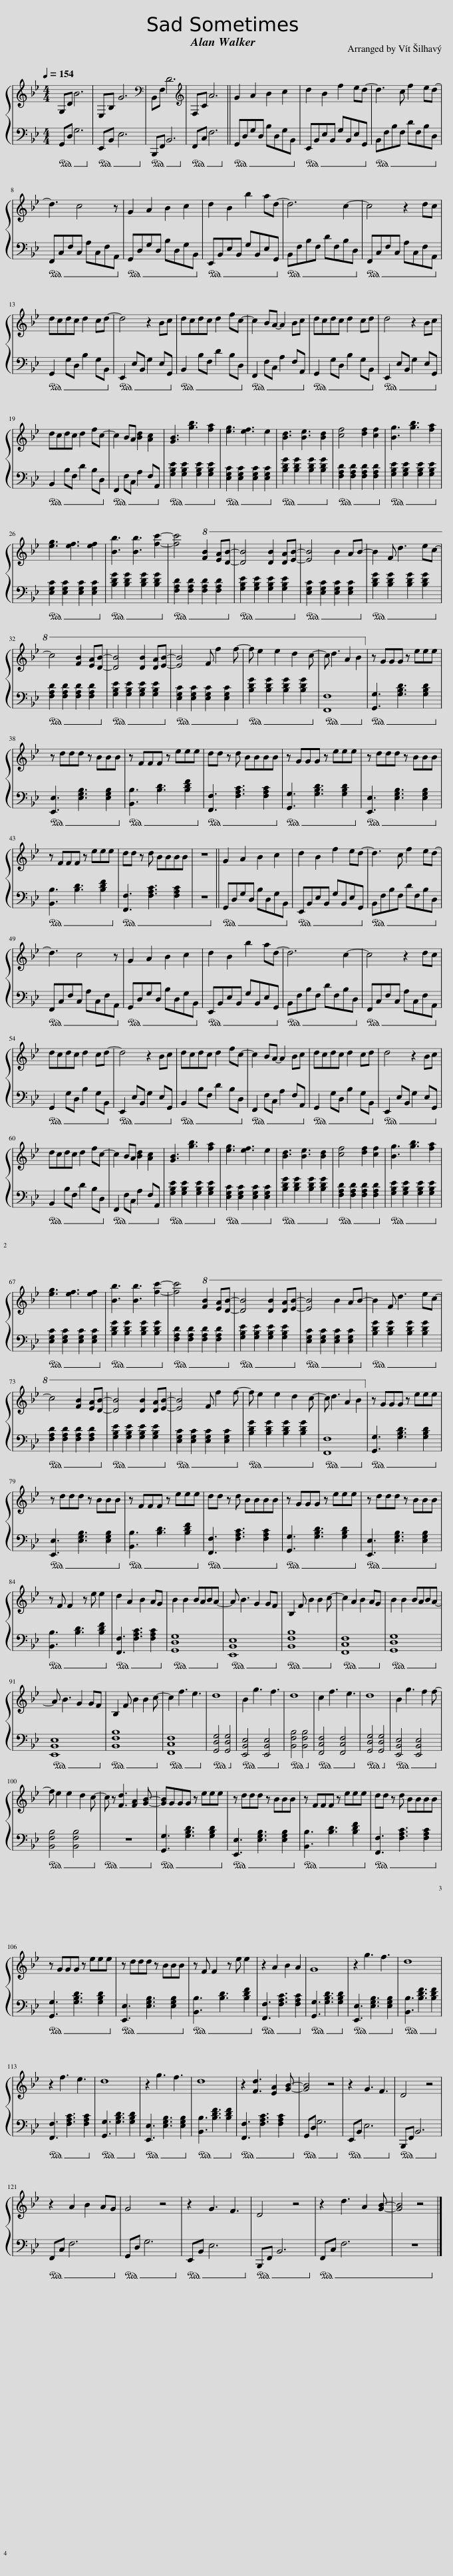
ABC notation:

X:1
%%score { 1 | 2 }
L:1/8
Q:1/4=154
M:4/4
I:linebreak $
K:Bb
V:1 treble
V:2 bass
V:1
 G,D B6 | E,B, G6 |[K:bass] B,,F, D6 |[K:treble] F,C A6 || G2 A2 B2 c2 | %5
 d2 B2 f2 ed- | d3 c f2 ed- |$ d3 c4 z | G2 A2 B2 c2 | d2 B2 b2 ad- | %10
 d6 c2- | c4 z2 dc |$ dcdc d2 cd- | d4 z2 Bc | dcdc d2 fc- | %15
 c2 BA- A2 Bc | dcdc d2 cd | d4 z2 Bc |$ dcdc d2 fc- | c2 BA [Bd]2 [Ac]2 | %20
 [GB]3 [gb]3 [fa]2 | [eg]3 [ef]3 e2 | [Bd]3 [Be]3 [Bd]2 | [cf]4 [df]2 [cf]2 | [Bg]3 [gb]3 [fa]2 |$ %25
 [eg]3 [ef]3 [ef]2 | [Bb]3 [Bb]3 [fc']2- | [fc']4!8va(! [fb]2 [ea][db]- | [db]4 [db]2 [da][eb]- | [eb]4 b2 ab- | %30
 b2 f d'3 e'c'- |$ c'4 [fb]2 [ea][db]- | [db]4 [db]2 [da][eb]- | [eb]4 f f'2 f'- | f' e'2 e'2 d'2 c'- | %35
 c' d'3 a2 b2!8va)! | z GGG z eee |$ z ddd z BBB | z FFF z eee | dd z d BBBB | %40
 z GGG z eee | z ddd z BBB |$ z FFF z eee | dd z d BBBB | z8 || %45
 G2 A2 B2 c2 | d2 B2 f2 ed- | d3 c f2 ed- |$ d3 c4 z | G2 A2 B2 c2 | %50
 d2 B2 b2 ad- | d6 c2- | c4 z2 dc |$ dcdc d2 cd- | d4 z2 Bc | %55
 dcdc d2 fc- | c2 BA- A2 Bc | dcdc d2 cd | d4 z2 Bc |$ dcdc d2 fc- | %60
 c2 BA [Bd]2 [Ac]2 | [GB]3 [gb]3 [fa]2 | [eg]3 [ef]3 e2 | [Bd]3 [Be]3 [Bd]2 | [cf]4 [df]2 [cf]2 | %65
 [Bg]3 [gb]3 [fa]2 |$ [eg]3 [ef]3 [ef]2 | [Bb]3 [Bb]3 [fc']2- | [fc']4!8va(! [fb]2 [ea][db]- | [db]4 [db]2 [da][eb]- | %70
 [eb]4 b2 ab- | b2 f d'3 e'c'- |$ c'4 [fb]2 [ea][db]- | [db]4 [db]2 [da][eb]- | [eb]4 f f'2 f'- | %75
 f' e'2 e'2 d'2 c'- | c' d'3 a2 b2!8va)! | z GGG z eee |$ z ddd z BBB | z FFF z eee | %80
 dd z d BBBB | z GGG z eee | z ddd z BBB |$ z F F2 z e e2 | d2 A2 B2 AG | %85
 B2 B2 BABA- | A B3 G2 GF | B,2 F B2 B2 c- | c2 A2 B2 AG | B2 B2 BABA- |$ %90
 A B3 G2 GF | B,2 F B2 B2 c- | c2 f3 e3 | d8 | B2 g3 f3 | %95
 d8 | c2 f3 e3 | d8 | B2 g3 f2 f- |$ f e2 e2 d2 c- | %100
 c z [Fd]3 [FA]2 [GB]- | [GB]GGG z eee | z ddd z BBB | z FFF z eee | dd z d BBBB |$ %105
 z GGG z eee | z ddd z BBB | z F F2 z e e2 | z2 A2 B2 A2 | G8 | %110
 z2 g3 f3 | d8 |$ z2 f3 e3 | d8 | z2 g3 f3 | %115
 d8 | z2 [Fd]3 [EA]2 [GB]- | [GB]4 z4 | z2 G3 F3 | D4 z4 |$ %120
 z2 A2 B2 AG | G4 z4 | z2 G3 F3 | D4 z4 | z2 d3 A2 [GB]- | %125
 [GB]4 z4 |] %126
V:2
!ped! G,,D, G,6!ped-up! |!ped! E,,B,, E,6!ped-up! |!ped! B,,,F,, B,,6!ped-up! |!ped! F,,C, F,6!ped-up! ||!ped! G,,D,G,D, B,D,G,B,,!ped-up! | %5
!ped! E,,B,,E,B,, G,B,,E,G,,!ped-up! |!ped! B,,F,B,F, DF,B,D,!ped-up! |$!ped! F,,C,F,C, A,C,F,A,,!ped-up! |!ped! G,,D,G,D, B,D,G,B,,!ped-up! |!ped! E,,B,,E,B,, G,B,,E,G,,!ped-up! | %10
!ped! B,,F,B,F, DF,B,D,!ped-up! |!ped! F,,C,F,C, A,C,F,A,,!ped-up! |$!ped! G,,2 G,D, B,2 G,B,,!ped-up! |!ped! E,,2 E,B,, G,2 E,G,,!ped-up! |!ped! B,,2 B,F, D2 B,D,!ped-up! | %15
!ped! F,,2 F,C, A,2 F,A,,!ped-up! |!ped! G,,2 G,D, B,2 G,B,,!ped-up! |!ped! E,,2 E,B,, G,2 E,G,,!ped-up! |$!ped! B,,2 B,F, D2 B,D,!ped-up! |!ped! F,,2 F,C, A,2 F,A,,!ped-up! | %20
!ped! [G,B,E]2 [G,B,E]2 [G,B,E]2 [G,B,E]2!ped-up! |!ped! [E,G,C]2 [E,G,C]2 [E,G,C]2 [E,G,C]2!ped-up! |!ped! [B,DG]2 [B,DG]2 [B,DG]2 [B,DG]2!ped-up! |!ped! [F,A,D]2 [F,A,D]2 [F,A,D]2 [F,A,D]2!ped-up! |!ped! [G,B,E]2 [G,B,E]2 [G,B,E]2 [G,B,E]2!ped-up! |$ %25
!ped! [E,G,C]2 [E,G,C]2 [E,G,C]2 [E,G,C]2!ped-up! |!ped! [B,DG]2 [B,DG]2 [B,DG]2 [B,DG]2!ped-up! |!ped! [F,A,D]2 [F,A,D]2 [F,A,D]2 [F,A,D]2!ped-up! |!ped! [G,B,E]2 [G,B,E]2 [G,B,E]2 [G,B,E]2!ped-up! |!ped! [E,G,C]2 [E,G,C]2 [E,G,C]2 [E,G,C]2!ped-up! | %30
!ped! [B,DG]2 [B,DG]2 [B,DG]2 [B,DG]2!ped-up! |$!ped! [F,A,D]2 [F,A,D]2 [F,A,D]2 [F,A,D]2!ped-up! |!ped! [G,B,E]2 [G,B,E]2 [G,B,E]2 [G,B,E]2!ped-up! |!ped! [E,G,C]2 [E,G,C]2 [E,G,C]2 [E,G,C]2!ped-up! |!ped! [B,DG]2 [B,DG]2 [B,DG]2 [B,DG]2!ped-up! | %35
!ped! [F,,F,]8!ped-up! |!ped! [G,,G,]3 [G,B,D]3 [G,B,D]2!ped-up! |$!ped! [E,,E,]3 [E,G,B,]3 [E,G,B,]2!ped-up! |!ped! [B,,B,]3 [B,D]3 [B,DF]2!ped-up! |!ped! [F,,F,]3 [F,A,C]3 [F,A,C]2!ped-up! | %40
!ped! [G,,G,]3 [G,B,D]3 [G,B,D]2!ped-up! |!ped! [E,,E,]3 [E,G,B,]3 [E,G,B,]2!ped-up! |$!ped! [B,,B,]3 [B,D]3 [B,DF]2!ped-up! |!ped! [F,,F,]3 [F,A,C]3 [F,A,C]2 | z8!ped-up! || %45
!ped! G,,D,G,D, B,D,G,B,,!ped-up! |!ped! E,,B,,E,B,, G,B,,E,G,,!ped-up! |!ped! B,,F,B,F, DF,B,D,!ped-up! |$!ped! F,,C,F,C, A,C,F,A,,!ped-up! |!ped! G,,D,G,D, B,D,G,B,,!ped-up! | %50
!ped! E,,B,,E,B,, G,B,,E,G,,!ped-up! |!ped! B,,F,B,F, DF,B,D,!ped-up! |!ped! F,,C,F,C, A,C,F,A,,!ped-up! |$!ped! G,,2 G,D, B,2 G,B,,!ped-up! |!ped! E,,2 E,B,, G,2 E,G,,!ped-up! | %55
!ped! B,,2 B,F, D2 B,D,!ped-up! |!ped! F,,2 F,C, A,2 F,A,,!ped-up! |!ped! G,,2 G,D, B,2 G,B,,!ped-up! |!ped! E,,2 E,B,, G,2 E,G,,!ped-up! |$!ped! B,,2 B,F, D2 B,D,!ped-up! | %60
!ped! F,,2 F,C, A,2 F,A,,!ped-up! |!ped! [G,B,E]2 [G,B,E]2 [G,B,E]2 [G,B,E]2!ped-up! |!ped! [E,G,C]2 [E,G,C]2 [E,G,C]2 [E,G,C]2!ped-up! |!ped! [B,DG]2 [B,DG]2 [B,DG]2 [B,DG]2!ped-up! |!ped! [F,A,D]2 [F,A,D]2 [F,A,D]2 [F,A,D]2!ped-up! | %65
!ped! [G,B,E]2 [G,B,E]2 [G,B,E]2 [G,B,E]2!ped-up! |$!ped! [E,G,C]2 [E,G,C]2 [E,G,C]2 [E,G,C]2!ped-up! |!ped! [B,DG]2 [B,DG]2 [B,DG]2 [B,DG]2!ped-up! |!ped! [F,A,D]2 [F,A,D]2 [F,A,D]2 [F,A,D]2!ped-up! |!ped! [G,B,E]2 [G,B,E]2 [G,B,E]2 [G,B,E]2!ped-up! | %70
!ped! [E,G,C]2 [E,G,C]2 [E,G,C]2 [E,G,C]2!ped-up! |!ped! [B,DG]2 [B,DG]2 [B,DG]2 [B,DG]2!ped-up! |$!ped! [F,A,D]2 [F,A,D]2 [F,A,D]2 [F,A,D]2!ped-up! |!ped! [G,B,E]2 [G,B,E]2 [G,B,E]2 [G,B,E]2!ped-up! |!ped! [E,G,C]2 [E,G,C]2 [E,G,C]2 [E,G,C]2!ped-up! | %75
!ped! [B,DG]2 [B,DG]2 [B,DG]2 [B,DG]2!ped-up! |!ped! [F,,F,]8!ped-up! |!ped! [G,,G,]3 [G,B,D]3 [G,B,D]2!ped-up! |$!ped! [E,,E,]3 [E,G,B,]3 [E,G,B,]2!ped-up! |!ped! [B,,B,]3 [B,D]3 [B,DF]2!ped-up! | %80
!ped! [F,,F,]3 [F,A,C]3 [F,A,C]2!ped-up! |!ped! [G,,G,]3 [G,B,D]3 [G,B,D]2!ped-up! |!ped! [E,,E,]3 [E,G,B,]3 [E,G,B,]2!ped-up! |$!ped! [B,,B,]3 [B,D]3 [B,DF]2!ped-up! |!ped! [F,,F,]3 [F,A,C]3 [F,A,C]2!ped-up! | %85
!ped! [G,,D,G,]8!ped-up! |!ped! [E,,B,,E,]8!ped-up! |!ped! [B,,F,B,]8!ped-up! |!ped! [F,,C,F,]8!ped-up! |!ped! [G,,D,G,]8!ped-up! |$ %90
!ped! [E,,B,,E,]8!ped-up! |!ped! [B,,F,B,]8!ped-up! |!ped! [F,,C,F,]8!ped-up! |!ped! [G,,D,G,]4 [G,,D,G,]4!ped-up! |!ped! [E,,B,,E,]4 [E,,B,,E,]4!ped-up! | %95
!ped! [B,,F,B,]4 [B,,F,B,]4!ped-up! |!ped! [F,,C,F,]4 [F,,C,F,]4!ped-up! |!ped! [G,,D,G,]4 [G,,D,G,]4!ped-up! |!ped! [E,,B,,E,]4 [E,,B,,E,]4!ped-up! |$!ped! [B,,F,B,]4 [B,,F,B,]4!ped-up! | %100
!ped! z8!ped-up! |!ped! [G,,G,]3 [G,B,D]3 [G,B,D]2!ped-up! |!ped! [E,,E,]3 [E,G,B,]3 [E,G,B,]2!ped-up! |!ped! [B,,B,]3 [B,D]3 [B,DF]2!ped-up! |!ped! [F,,F,]3 [F,A,C]3 [F,A,C]2!ped-up! |$ %105
!ped! [G,,G,]3 [G,B,D]3 [G,B,D]2!ped-up! |!ped! [E,,E,]3 [E,G,B,]3 [E,G,B,]2!ped-up! |!ped! [B,,B,]3 [B,D]3 [B,DF]2!ped-up! |!ped! [F,,F,]3 [F,A,C]3 [F,A,C]2!ped-up! |!ped! [G,,G,]3 [G,B,D]3 [G,B,D]2!ped-up! | %110
!ped! [E,,E,]3 [E,G,B,]3 [E,G,B,]2!ped-up! |!ped! [B,,B,]3 [B,DF]3 [B,DF]2!ped-up! |$!ped! [F,,F,]3 [F,A,C]3 [F,A,C]2!ped-up! |!ped! [G,,G,]3 [G,B,D]3 [G,B,D]2!ped-up! |!ped! [E,,E,]3 [E,G,B,]3 [E,G,B,]2!ped-up! | %115
!ped! [B,,B,]3 [B,DF]3 [B,DF]2!ped-up! |!ped! [F,,F,]3 [F,A,C]3 [F,A,C]2!ped-up! |!ped! G,,D, G,6!ped-up! |!ped! E,,B,, E,6!ped-up! |!ped! B,,,F,, B,,6!ped-up! |$ %120
!ped! F,,C, F,6!ped-up! |!ped! G,,D, G,6!ped-up! |!ped! E,,B,, E,6!ped-up! |!ped! B,,,F,, B,,6!ped-up! |!ped! F,,C, F,6 | %125
 z8!ped-up! |] %126
